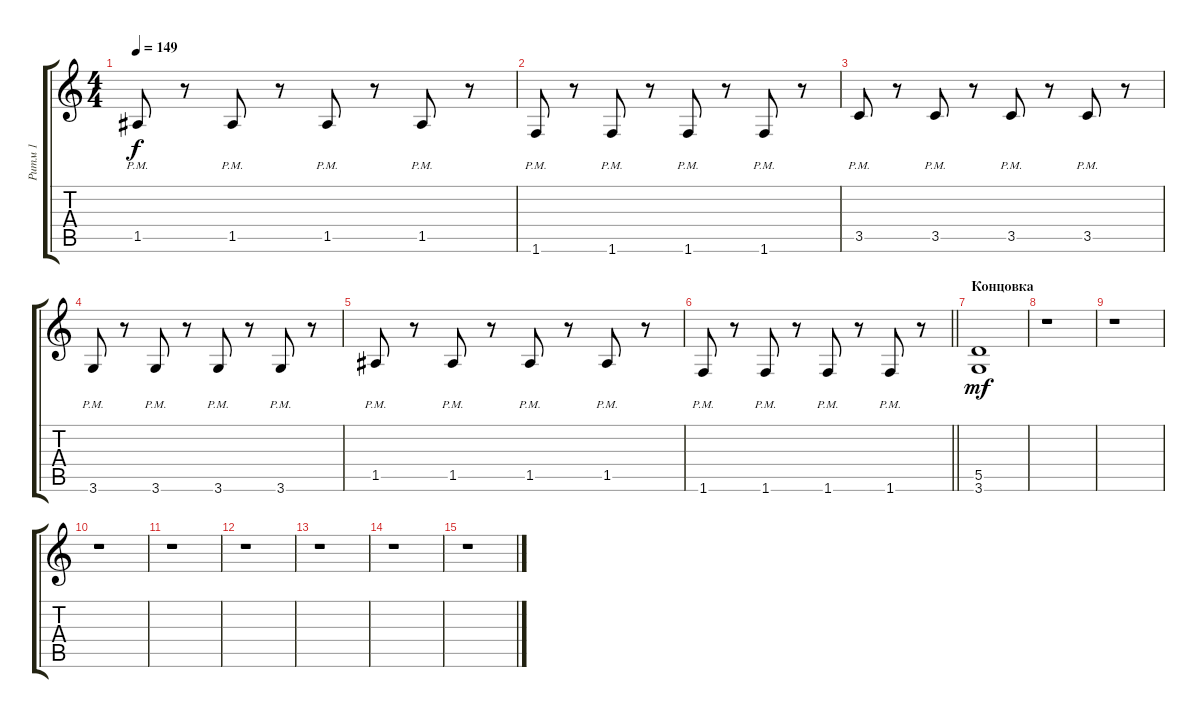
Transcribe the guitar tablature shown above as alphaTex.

\track ("Ритм 1" "Ритм 1") {instrument distortionguitar}
\staff {score tabs}
\tuning (E4 B3 G3 D3 A2 E2) {hide}
\ts (4 4)
\tempo 149
\clef g2
\ks c
1.5{pm}.8{dy f} r.8 1.5{pm}.8 r.8 1.5{pm}.8 r.8 1.5{pm}.8 r.8 |
1.6{pm}.8 r.8 1.6{pm}.8 r.8 1.6{pm}.8 r.8 1.6{pm}.8 r.8 |
3.5{pm}.8 r.8 3.5{pm}.8 r.8 3.5{pm}.8 r.8 3.5{pm}.8 r.8 |
3.6{pm}.8 r.8 3.6{pm}.8 r.8 3.6{pm}.8 r.8 3.6{pm}.8 r.8 |
1.5{pm}.8 r.8 1.5{pm}.8 r.8 1.5{pm}.8 r.8 1.5{pm}.8 r.8 |
\barLineRight lightlight
1.6{pm}.8 r.8 1.6{pm}.8 r.8 1.6{pm}.8 r.8 1.6{pm}.8 r.8 |
\section ("" "Концовка")
(5.5 3.6).1{dy mf} |
r.1 |
r.1 |
r.1 |
r.1 |
r.1 |
r.1 |
r.1 |
r.1
